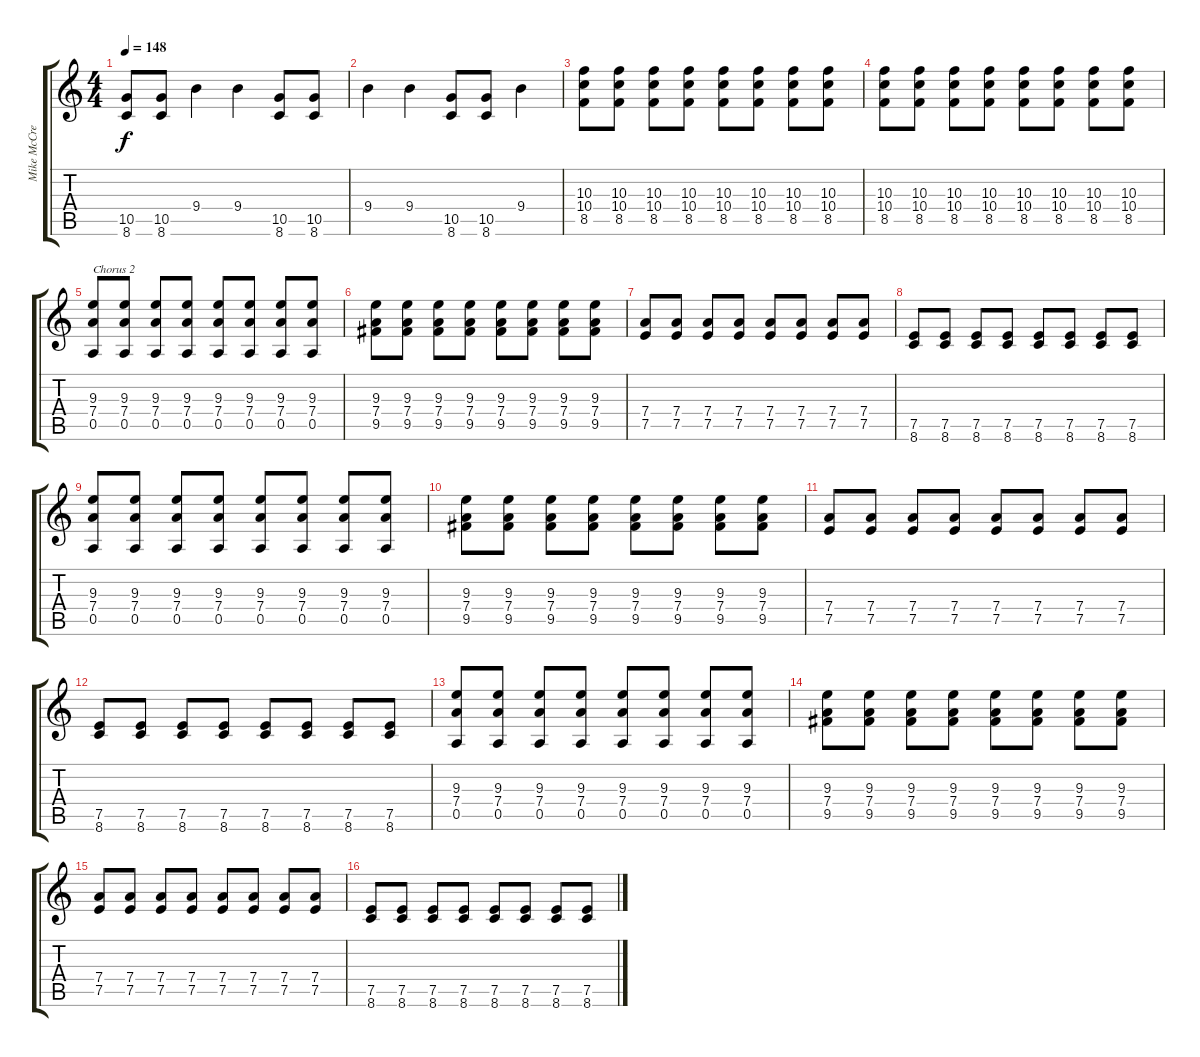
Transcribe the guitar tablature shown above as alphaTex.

\track ("Mike McCready" "Mike McCre") {instrument distortionguitar}
\staff {score tabs}
\tuning (E4 B3 G3 D3 A2 E2) {hide}
\ts (4 4)
\tempo 148
\clef g2
\ks c
(10.5 8.6).8{dy f} (10.5 8.6).8 9.4.4 9.4.4 (10.5 8.6).8 (10.5 8.6).8 |
9.4.4 9.4.4 (10.5 8.6).8 (10.5 8.6).8 9.4.4 |
(10.3 10.4 8.5).8 (10.3 10.4 8.5).8 (10.3 10.4 8.5).8 (10.3 10.4 8.5).8 (10.3 10.4 8.5).8 (10.3 10.4 8.5).8 (10.3 10.4 8.5).8 (10.3 10.4 8.5).8 |
(10.3 10.4 8.5).8 (10.3 10.4 8.5).8 (10.3 10.4 8.5).8 (10.3 10.4 8.5).8 (10.3 10.4 8.5).8 (10.3 10.4 8.5).8 (10.3 10.4 8.5).8 (10.3 10.4 8.5).8 |
(9.3 7.4 0.5).8{txt "Chorus 2"} (9.3 7.4 0.5).8 (9.3 7.4 0.5).8 (9.3 7.4 0.5).8 (9.3 7.4 0.5).8 (9.3 7.4 0.5).8 (9.3 7.4 0.5).8 (9.3 7.4 0.5).8 |
(9.3 7.4 9.5).8 (9.3 7.4 9.5).8 (9.3 7.4 9.5).8 (9.3 7.4 9.5).8 (9.3 7.4 9.5).8 (9.3 7.4 9.5).8 (9.3 7.4 9.5).8 (9.3 7.4 9.5).8 |
(7.4 7.5).8 (7.4 7.5).8 (7.4 7.5).8 (7.4 7.5).8 (7.4 7.5).8 (7.4 7.5).8 (7.4 7.5).8 (7.4 7.5).8 |
(7.5 8.6).8 (7.5 8.6).8 (7.5 8.6).8 (7.5 8.6).8 (7.5 8.6).8 (7.5 8.6).8 (7.5 8.6).8 (7.5 8.6).8 |
(9.3 7.4 0.5).8 (9.3 7.4 0.5).8 (9.3 7.4 0.5).8 (9.3 7.4 0.5).8 (9.3 7.4 0.5).8 (9.3 7.4 0.5).8 (9.3 7.4 0.5).8 (9.3 7.4 0.5).8 |
(9.3 7.4 9.5).8 (9.3 7.4 9.5).8 (9.3 7.4 9.5).8 (9.3 7.4 9.5).8 (9.3 7.4 9.5).8 (9.3 7.4 9.5).8 (9.3 7.4 9.5).8 (9.3 7.4 9.5).8 |
(7.4 7.5).8 (7.4 7.5).8 (7.4 7.5).8 (7.4 7.5).8 (7.4 7.5).8 (7.4 7.5).8 (7.4 7.5).8 (7.4 7.5).8 |
(7.5 8.6).8 (7.5 8.6).8 (7.5 8.6).8 (7.5 8.6).8 (7.5 8.6).8 (7.5 8.6).8 (7.5 8.6).8 (7.5 8.6).8 |
(9.3 7.4 0.5).8 (9.3 7.4 0.5).8 (9.3 7.4 0.5).8 (9.3 7.4 0.5).8 (9.3 7.4 0.5).8 (9.3 7.4 0.5).8 (9.3 7.4 0.5).8 (9.3 7.4 0.5).8 |
(9.3 7.4 9.5).8 (9.3 7.4 9.5).8 (9.3 7.4 9.5).8 (9.3 7.4 9.5).8 (9.3 7.4 9.5).8 (9.3 7.4 9.5).8 (9.3 7.4 9.5).8 (9.3 7.4 9.5).8 |
(7.4 7.5).8 (7.4 7.5).8 (7.4 7.5).8 (7.4 7.5).8 (7.4 7.5).8 (7.4 7.5).8 (7.4 7.5).8 (7.4 7.5).8 |
(7.5 8.6).8 (7.5 8.6).8 (7.5 8.6).8 (7.5 8.6).8 (7.5 8.6).8 (7.5 8.6).8 (7.5 8.6).8 (7.5 8.6).8
